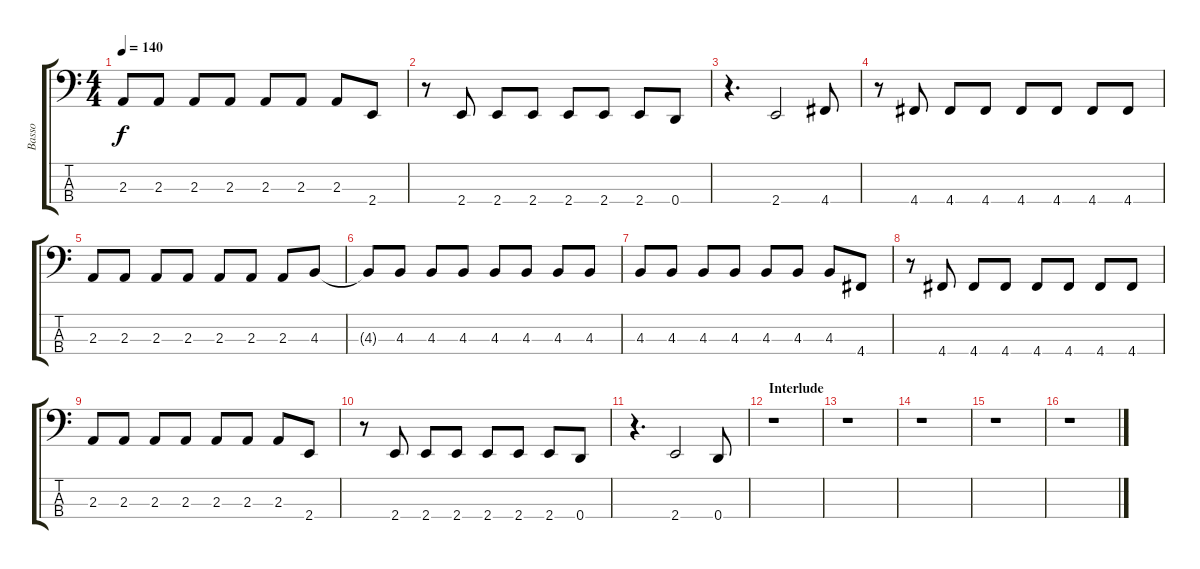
\track ("Basso" "Basso") {instrument electricbassfinger}
\staff {score tabs}
\tuning (F2 C2 G1 D1) {hide}
\ts (4 4)
\tempo 140
\clef f4
\ks c
2.3.8{dy f} 2.3.8 2.3.8 2.3.8 2.3.8 2.3.8 2.3.8 2.4.8 |
r.8 2.4.8 2.4.8 2.4.8 2.4.8 2.4.8 2.4.8 0.4.8 |
r.4{d} 2.4.2 4.4.8 |
r.8 4.4.8 4.4.8 4.4.8 4.4.8 4.4.8 4.4.8 4.4.8 |
2.3.8 2.3.8 2.3.8 2.3.8 2.3.8 2.3.8 2.3.8 4.3.8 |
4.3{t}.8 4.3.8 4.3.8 4.3.8 4.3.8 4.3.8 4.3.8 4.3.8 |
4.3.8 4.3.8 4.3.8 4.3.8 4.3.8 4.3.8 4.3.8 4.4.8 |
r.8 4.4.8 4.4.8 4.4.8 4.4.8 4.4.8 4.4.8 4.4.8 |
2.3.8 2.3.8 2.3.8 2.3.8 2.3.8 2.3.8 2.3.8 2.4.8 |
r.8 2.4.8 2.4.8 2.4.8 2.4.8 2.4.8 2.4.8 0.4.8 |
r.4{d} 2.4.2 0.4.8 |
\section ("" "Interlude")
r.1 |
r.1 |
r.1 |
r.1 |
r.1
